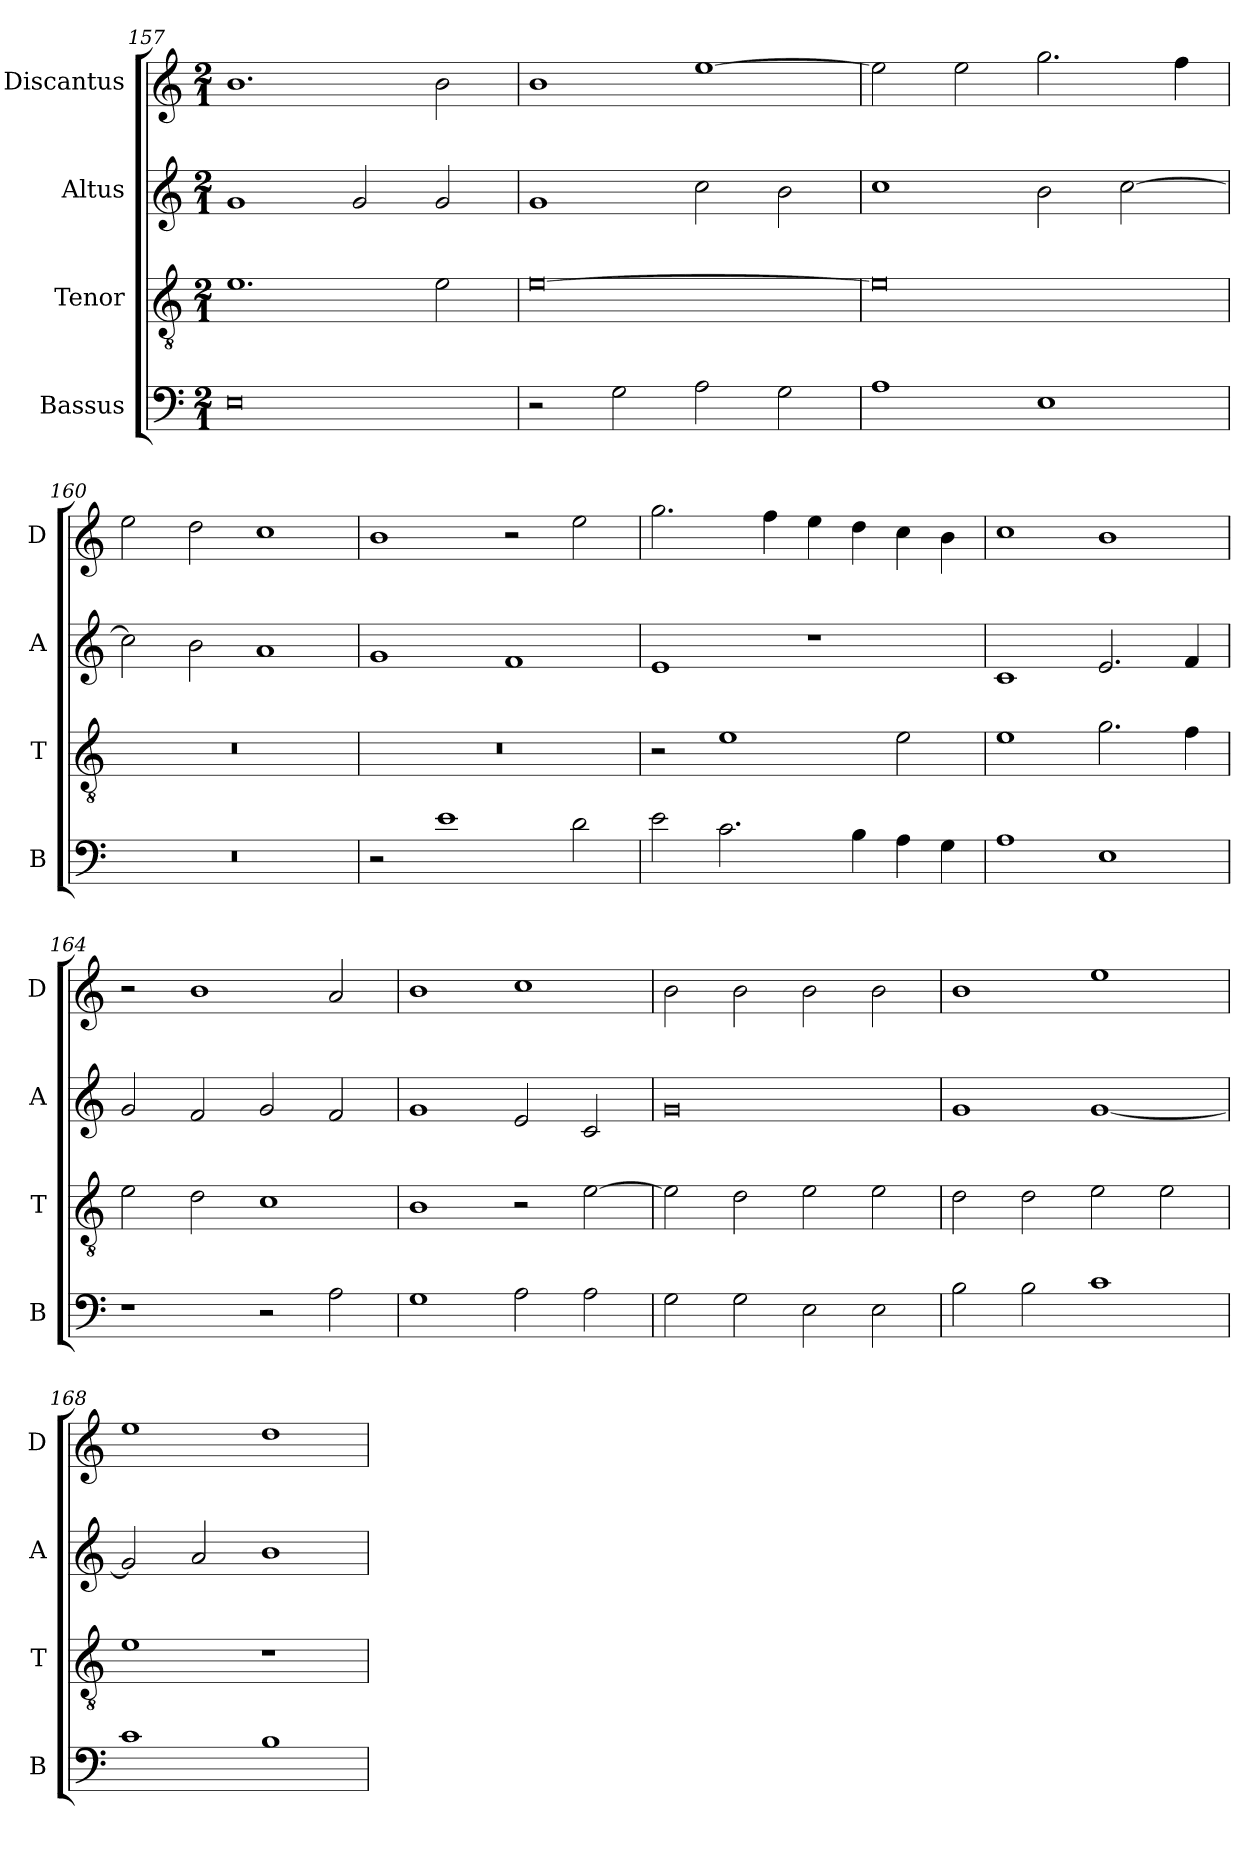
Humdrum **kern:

**kern	**kern	**kern	**kern
*part4	*part3	*part2	*part1
*staff4	*staff3	*staff2	*staff1
*I"Bassus	*I"Tenor	*I"Altus	*I"Discantus
*I'B	*I'T	*I'A	*I'D
*clefF4	*clefGv2	*clefG2	*clefG2
*k[]	*k[]	*k[]	*k[]
*M2/1	*M2/1	*M2/1	*M2/1
=157	=157	=157	=157
0E	1.e	1g	1.b
.	.	2g/	.
.	2e\	2g/	2b\
=158	=158	=158	=158
2r	[0e	1g	1b
2G\	.	.	.
2A\	.	2cc\	[1ee
2G\	.	2b\	.
=159	=159	=159	=159
1A	0e]	1cc	2ee\]
.	.	.	2ee\
1E	.	2b\	2.gg\
.	.	[2cc\	.
.	.	.	4ff\
=160	=160	=160	=160
0r	0r	2cc\]	2ee\
.	.	2b\	2dd\
.	.	1a	1cc
=161	=161	=161	=161
2r	0r	1g	1b
1e	.	.	.
.	.	1f	2r
2d\	.	.	2ee\
=162	=162	=162	=162
2e\	2r	1e	2.gg\
2.c\	1e	.	.
.	.	.	4ff\
.	.	1r	4ee\
4B\	.	.	4dd\
4A\	2e\	.	4cc\
4G\	.	.	4b\
=163	=163	=163	=163
1A	1e	1c	1cc
1E	2.g\	2.e/	1b
.	4f\	4f/	.
=164	=164	=164	=164
1r	2e\	2g/	2r
.	2d\	2f/	1b
2r	1c	2g/	.
2A\	.	2f/	2a/
=165	=165	=165	=165
1G	1B	1g	1b
2A\	2r	2e/	1cc
2A\	[2e\	2c/	.
=166	=166	=166	=166
2G\	2e\]	0g	2b\
2G\	2d\	.	2b\
2E\	2e\	.	2b\
2E\	2e\	.	2b\
=167	=167	=167	=167
2B\	2d\	1g	1b
2B\	2d\	.	.
1c	2e\	[1g	1ee
.	2e\	.	.
=168	=168	=168	=168
1c	1e	2g/]	1ee
.	.	2a/	.
1B	1r	1b	1dd
=	=	=	=
*-	*-	*-	*-
